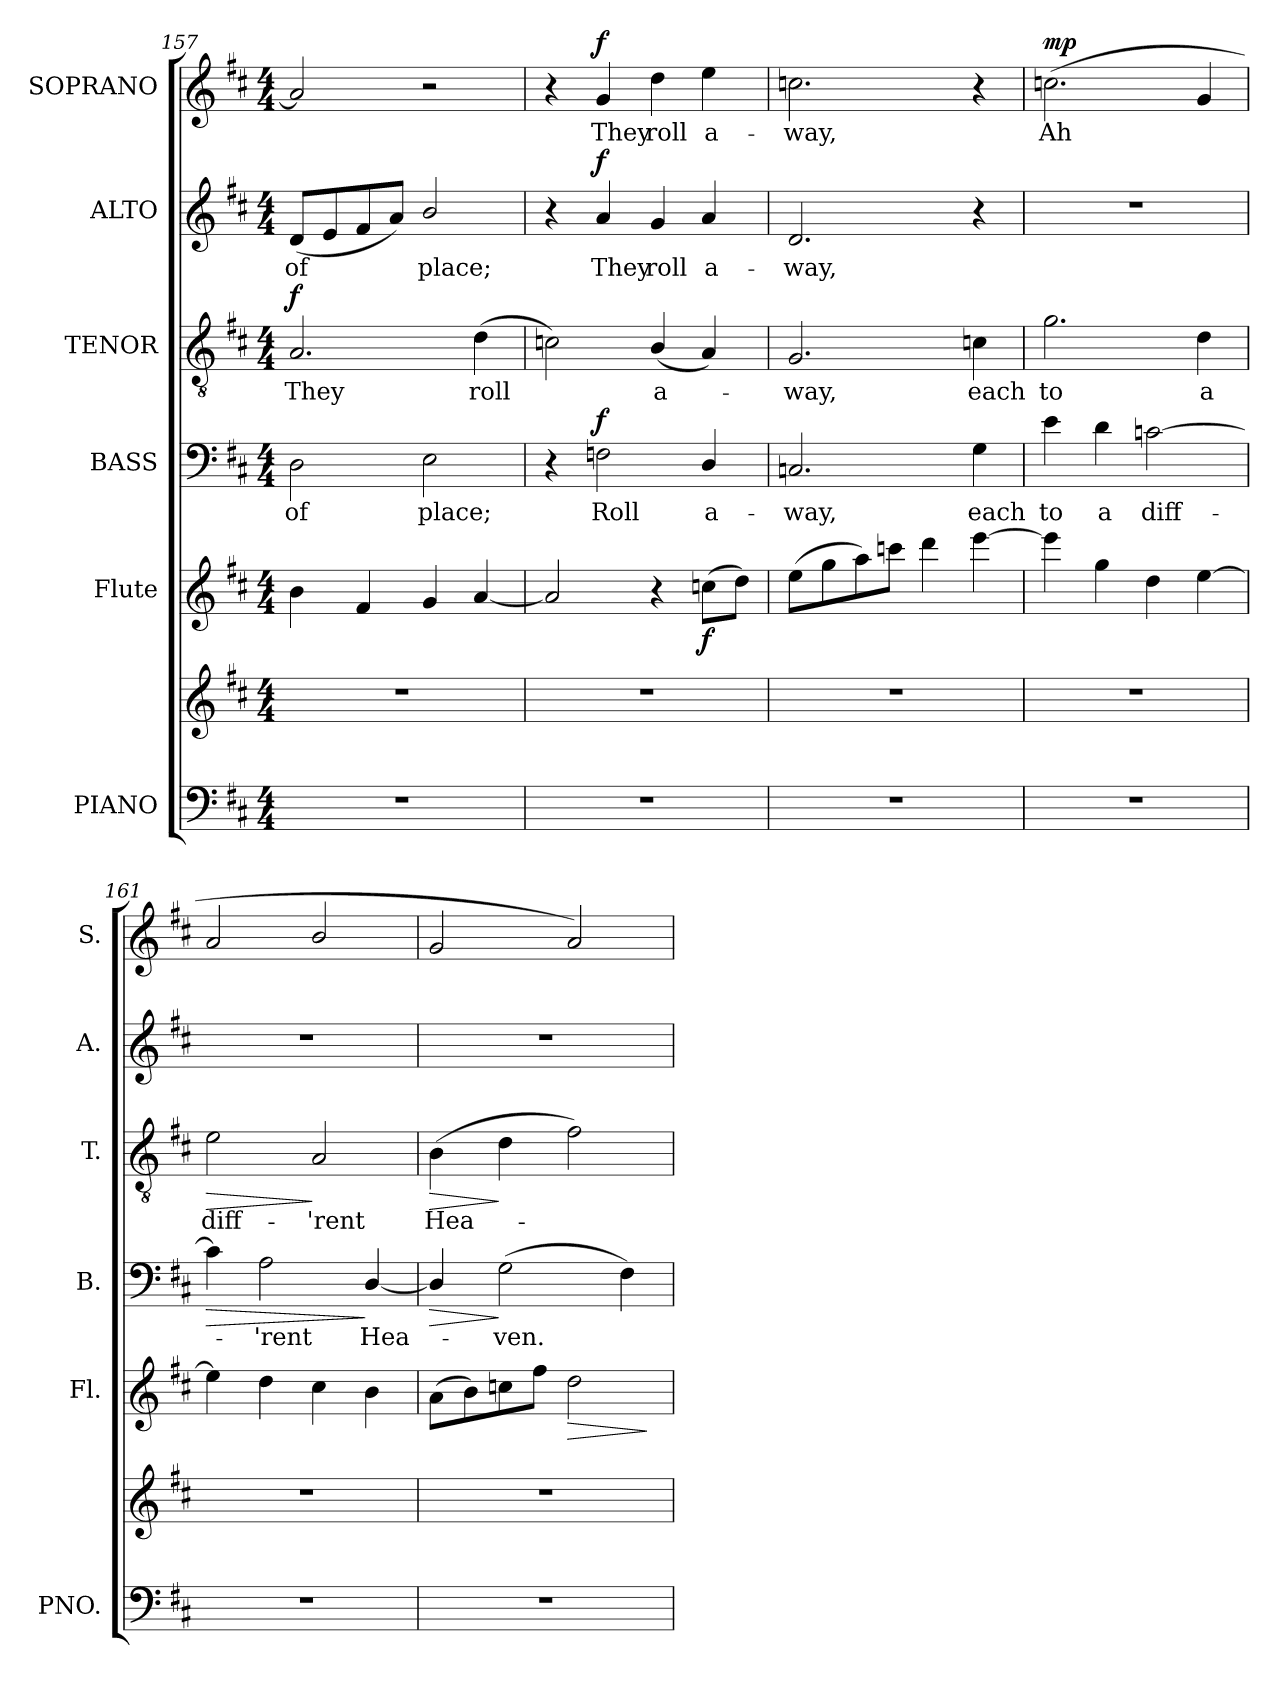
**kern	**kern	**kern	**dynam	**kern	**text	**dynam	**kern	**text	**dynam	**kern	**text	**dynam	**kern	**text	**dynam
*part6	*part6	*part5	*part5	*part4	*part4	*part4	*part3	*part3	*part3	*part2	*part2	*part2	*part1	*part1	*part1
*staff7	*staff6	*staff5	*staff5	*staff4	*staff4	*staff4	*staff3	*staff3	*staff3	*staff2	*staff2	*staff2	*staff1	*staff1	*staff1
*I"PIANO	*	*I"Flute	*	*I"BASS	*	*	*I"TENOR	*	*	*I"ALTO	*	*	*I"SOPRANO	*	*
*I'PNO.	*	*I'Fl.	*	*I'B.	*	*	*I'T.	*	*	*I'A.	*	*	*I'S.	*	*
*clefF4	*clefG2	*clefG2	*	*clefF4	*	*	*clefGv2	*	*	*clefG2	*	*	*clefG2	*	*
*	*	*	*	*	*	*	*ITrd7c12	*	*	*	*	*	*	*	*
*k[f#c#]	*k[f#c#]	*k[f#c#]	*	*k[f#c#]	*	*	*k[f#c#]	*	*	*k[f#c#]	*	*	*k[f#c#]	*	*
*b:	*b:	*b:	*	*b:	*	*	*b:	*	*	*b:	*	*	*b:	*	*
*M4/4	*M4/4	*M4/4	*	*M4/4	*	*	*M4/4	*	*	*M4/4	*	*	*M4/4	*	*
=157	=157	=157	=157	=157	=157	=157	=157	=157	=157	=157	=157	=157	=157	=157	=157
!	!	!	!	!	!LO:LY:b:color=#000000	!	!	!	!	!	!	!	!	!	!
!	!	!	!	!	!	!	!	!LO:LY:b:color=#000000	!	!	!	!	!	!	!
!	!	!	!	!	!	!	!	!	!	!	!LO:LY:b:color=#000000	!	!	!	!
1r	1r	4bi\	.	2Di\	of	.	2.AAi/	They	f	(8di/L	of	.	2ai/]	.	.
.	.	.	.	.	.	.	.	.	.	8ei/	.	.	.	.	.
.	.	4f#i/	.	.	.	.	.	.	.	8f#i/	.	.	.	.	.
.	.	.	.	.	.	.	.	.	.	8ai/J)	.	.	.	.	.
!	!	!	!	!	!LO:LY:b:color=#000000	!	!	!	!	!	!	!	!	!	!
!	!	!	!	!	!	!	!	!	!	!	!LO:LY:b:color=#000000	!	!	!	!
.	.	4gi/	.	2Ei\	place;	.	.	.	.	2bi/	place;	.	2r	.	.
!	!	!	!	!	!	!	!	!LO:LY:b:color=#000000	!	!	!	!	!	!	!
.	.	[<4ai/	.	.	.	.	(4Di\	roll	.	.	.	.	.	.	.
!!LO:LB:g=z
=158	=158	=158	=158	=158	=158	=158	=158	=158	=158	=158	=158	=158	=158	=158	=158
1r	1r	2ai/]	.	4r	.	.	2Cni\)	.	.	4r	.	.	4r	.	.
!	!	!	!	!	!LO:LY:b:color=#000000	!	!	!	!	!	!	!	!	!	!
!	!	!	!	!	!	!	!	!	!	!	!LO:LY:b:color=#000000	!	!	!	!
!	!	!	!	!	!	!	!	!	!	!	!	!	!	!LO:LY:b:color=#000000	!
.	.	.	.	2Fni\	Roll	f	.	.	.	4ai/	They	f	4gi/	They	f
!	!	!	!	!	!	!	!	!LO:LY:b:color=#000000	!	!	!	!	!	!	!
!	!	!	!	!	!	!	!	!	!	!	!LO:LY:b:color=#000000	!	!	!	!
!	!	!	!	!	!	!	!	!	!	!	!	!	!	!LO:LY:b:color=#000000	!
.	.	4r	.	.	.	.	(4BBi/	a-	.	4gi/	roll	.	4ddi\	roll	.
!	!	!	!	!	!LO:LY:b:color=#000000	!	!	!	!	!	!	!	!	!	!
!	!	!	!	!	!	!	!	!	!	!	!LO:LY:b:color=#000000	!	!	!	!
!	!	!	!	!	!	!	!	!	!	!	!	!	!	!LO:LY:b:color=#000000	!
.	.	(8ccni\L	f	4Di/	a-	.	4AAi/)	.	.	4ai/	a-	.	4eei\	a-	.
.	.	8ddi\J)	.	.	.	.	.	.	.	.	.	.	.	.	.
=159	=159	=159	=159	=159	=159	=159	=159	=159	=159	=159	=159	=159	=159	=159	=159
!	!	!	!	!	!LO:LY:b:color=#000000	!	!	!	!	!	!	!	!	!	!
!	!	!	!	!	!	!	!	!LO:LY:b:color=#000000	!	!	!	!	!	!	!
!	!	!	!	!	!	!	!	!	!	!	!LO:LY:b:color=#000000	!	!	!	!
!	!	!	!	!	!	!	!	!	!	!	!	!	!	!LO:LY:b:color=#000000	!
1r	1r	(8eei\L	.	2.Cni/	-way,	.	2.GGi/	-way,	.	2.di/	-way,	.	2.ccni\	-way,	.
.	.	8ggi\	.	.	.	.	.	.	.	.	.	.	.	.	.
.	.	8aai\)	.	.	.	.	.	.	.	.	.	.	.	.	.
.	.	8cccni\J	.	.	.	.	.	.	.	.	.	.	.	.	.
.	.	4dddi\	.	.	.	.	.	.	.	.	.	.	.	.	.
!	!	!	!	!	!LO:LY:b:color=#000000	!	!	!	!	!	!	!	!	!	!
!	!	!	!	!	!	!	!	!LO:LY:b:color=#000000	!	!	!	!	!	!	!
.	.	[>4eeei\	.	4Gi\	each	.	4Cni\	each	.	4r	.	.	4r	.	.
=160	=160	=160	=160	=160	=160	=160	=160	=160	=160	=160	=160	=160	=160	=160	=160
!	!	!	!	!	!LO:LY:b:color=#000000	!	!	!	!	!	!	!	!	!	!
!	!	!	!	!	!	!	!	!LO:LY:b:color=#000000	!	!	!	!	!	!	!
!	!	!	!	!	!	!	!	!	!	!	!	!	!	!LO:LY:b:color=#000000	!
1r	1r	4eeei\]	.	4ei\	to	.	2.Gi\	to	.	1r	.	.	(2.ccni\	Ah	mp
!	!	!	!	!	!LO:LY:b:color=#000000	!	!	!	!	!	!	!	!	!	!
.	.	4ggi\	.	4di\	a	.	.	.	.	.	.	.	.	.	.
!	!	!	!	!	!LO:LY:b:color=#000000	!	!	!	!	!	!	!	!	!	!
.	.	4ddi\	.	[>2cni\	diff-	.	.	.	.	.	.	.	.	.	.
!	!	!	!	!	!	!	!	!LO:LY:b:color=#000000	!	!	!	!	!	!	!
.	.	[>4eei\	.	.	.	.	4Di\	a	.	.	.	.	4gi/	.	.
=161	=161	=161	=161	=161	=161	=161	=161	=161	=161	=161	=161	=161	=161	=161	=161
!	!	!	!	!	!	!LO:HP:b	!	!	!	!	!	!	!	!	!
!	!	!	!	!	!	!	!	!LO:LY:b:color=#000000	!LO:HP:b	!	!	!	!	!	!
1r	1r	4eei\]	.	4ci\]	.	>	2Ei\	diff-	>	1r	.	.	2ai/	.	.
!	!	!	!	!	!LO:LY:b:color=#000000	!	!	!	!	!	!	!	!	!	!
.	.	4ddi\	.	2Ai\	-'rent	.	.	.	.	.	.	.	.	.	.
!	!	!	!	!	!	!	!	!LO:LY:b:color=#000000	!	!	!	!	!	!	!
.	.	4cc#i\	.	.	.	.	2AAi/	-'rent	]	.	.	.	2bi/	.	.
!	!	!	!	!	!LO:LY:b:color=#000000	!	!	!	!	!	!	!	!	!	!
.	.	4bi\	.	[<4Di/	Hea-	]	.	.	.	.	.	.	.	.	.
=162	=162	=162	=162	=162	=162	=162	=162	=162	=162	=162	=162	=162	=162	=162	=162
!	!	!	!	!	!	!LO:HP:b	!	!	!	!	!	!	!	!	!
!	!	!	!	!	!	!	!	!LO:LY:b:color=#000000	!LO:HP:b	!	!	!	!	!	!
1r	1r	(8ai\L	.	4Di/]	.	>	(4BBi\	Hea-	>	1r	.	.	2gi/	.	.
.	.	8bi\)	.	.	.	.	.	.	.	.	.	.	.	.	.
!	!	!	!	!	!LO:LY:b:color=#000000	!	!	!	!	!	!	!	!	!	!
.	.	8ccni\	.	(2Gi\	-ven.	]	4Di\	.	]	.	.	.	.	.	.
.	.	8ff#i\J	.	.	.	.	.	.	.	.	.	.	.	.	.
!	!	!	!LO:HP:b	!	!	!	!	!	!	!	!	!	!	!	!
.	.	2ddi\	>	.	.	.	2F#i\)	.	.	.	.	.	2ai/)	.	.
.	.	.	.	4F#i\)	.	.	.	.	.	.	.	.	.	.	.
.	.	.	]	.	.	.	.	.	.	.	.	.	.	.	.
=	=	=	=	=	=	=	=	=	=	=	=	=	=	=	=
*-	*-	*-	*-	*-	*-	*-	*-	*-	*-	*-	*-	*-	*-	*-	*-
